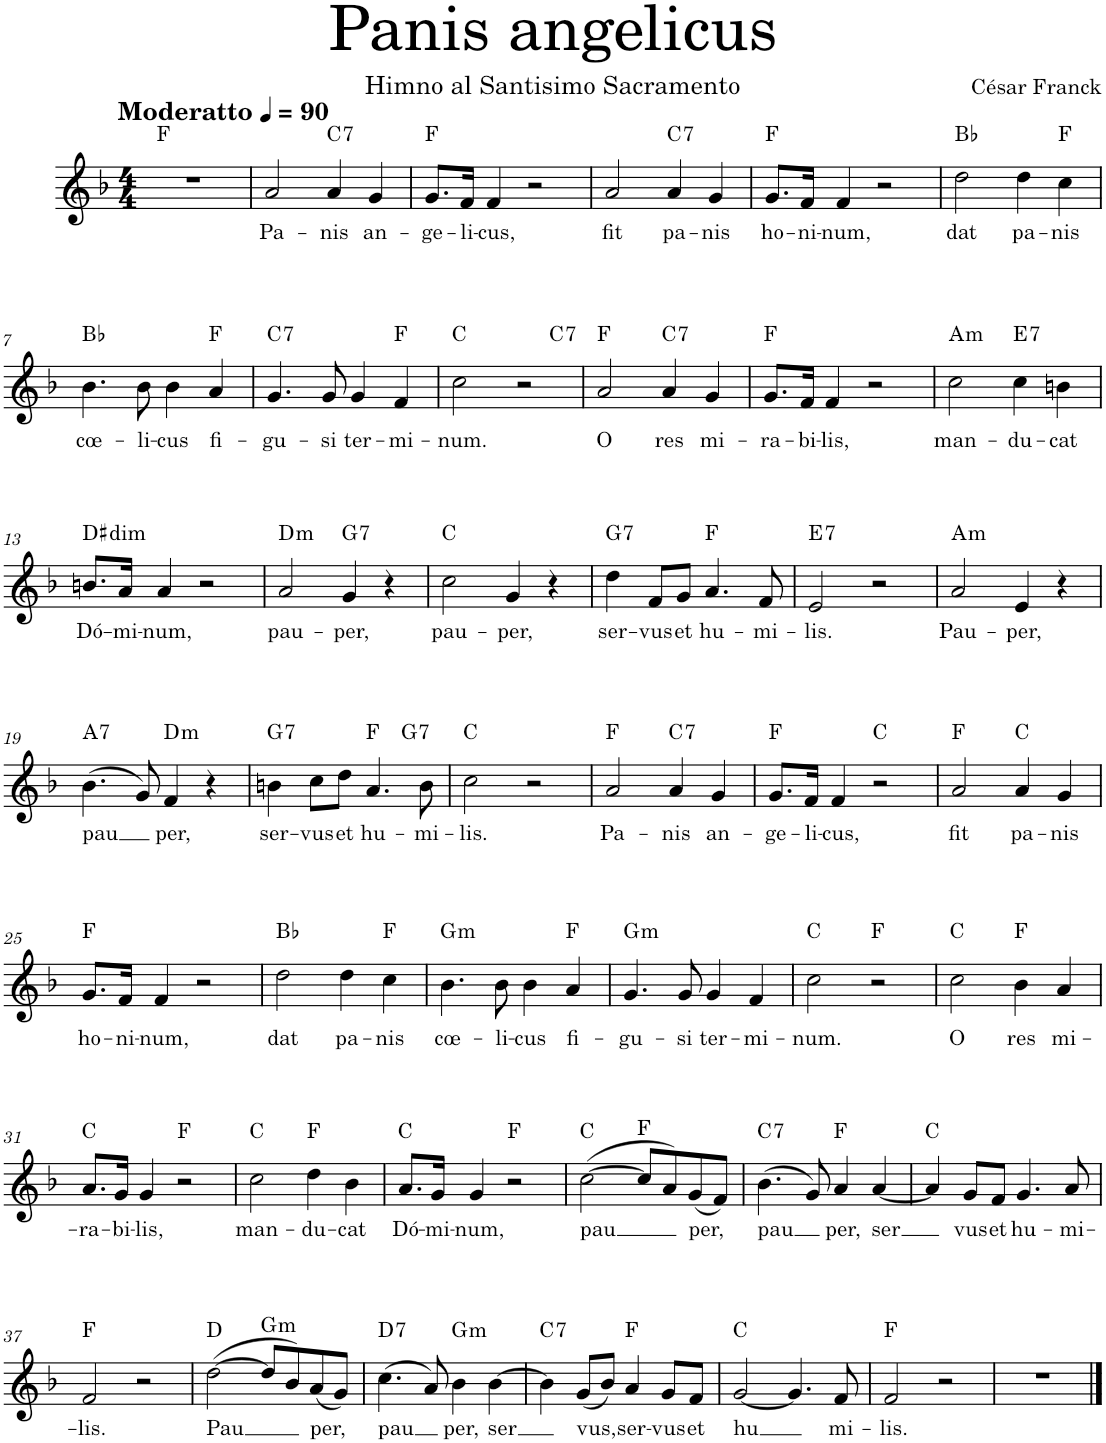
**kern	**text	**harte
*part1	*part1	*part1
*staff1	*staff1	*
*I"Soprano	*	*
*I'S.	*	*
*clefG2	*	*
*k[b-]	*	*
*M4/4	*	*
*MM90	*	*
=1	=1	=1
!LO:TX:a:B:t=Moderatto	!	!
1r	.	F:maj
=2	=2	=2
!	!LO:LY:b	!
2a/	Pa-	.
!	!LO:LY:b	!LO:H:kt=7
4a/	-nis	C:7
!	!LO:LY:b	!
4g/	an-	.
=3	=3	=3
!	!LO:LY:b	!
8.g/L	-ge-	F:maj
!	!LO:LY:b	!
16f/Jk	-li-	.
!	!LO:LY:b	!
4f/	-cus,	.
2r	.	.
=4	=4	=4
!	!LO:LY:b	!
2a/	fit	.
!	!LO:LY:b	!LO:H:kt=7
4a/	pa-	C:7
!	!LO:LY:b	!
4g/	-nis	.
=5	=5	=5
!	!LO:LY:b	!
8.g/L	ho-	F:maj
!	!LO:LY:b	!
16f/Jk	-ni-	.
!	!LO:LY:b	!
4f/	-num,	.
2r	.	.
=6	=6	=6
!	!LO:LY:b	!
2dd\	dat	Bb:maj
!	!LO:LY:b	!
4dd\	pa-	.
!	!LO:LY:b	!
4cc\	-nis	F:maj
!!LO:LB:g=z
=7	=7	=7
!	!LO:LY:b	!
4.b-\	cœ-	Bb:maj
!	!LO:LY:b	!
8b-\	-li-	.
!	!LO:LY:b	!
4b-\	-cus	.
!	!LO:LY:b	!
4a/	fi-	F:maj
=8	=8	=8
!	!LO:LY:b	!LO:H:kt=7
4.g/	-gu-	C:7
!	!LO:LY:b	!
8g/	-si	.
!	!LO:LY:b	!
4g/	ter-	.
!	!LO:LY:b	!
4f/	-mi-	F:maj
=9	=9	=9
!	!LO:LY:b	!
*^	*	*
2cc\	2.ryy	-num.	C:maj
2r	.	.	.
!	!	!	!LO:H:kt=7
.	4ryy	.	C:7
=10	=10	=10	=10
!	!	!LO:LY:b	!
*v	*v	*	*
2a/	O	F:maj
!	!LO:LY:b	!LO:H:kt=7
4a/	res	C:7
!	!LO:LY:b	!
4g/	mi-	.
=11	=11	=11
!	!LO:LY:b	!
8.g/L	-ra-	F:maj
!	!LO:LY:b	!
16f/Jk	-bi-	.
!	!LO:LY:b	!
4f/	-lis,	.
2r	.	.
=12	=12	=12
!	!LO:LY:b	!LO:H:kt=m
2cc\	man-	A:min
!	!LO:LY:b	!LO:H:kt=7
4cc\	-du-	E:7
!	!LO:LY:b	!
4bn\	-cat	.
!!LO:LB:g=z
=13	=13	=13
!	!LO:LY:b	!LO:H:kt=dim
8.bn/L	Dó-	D#:dim
!	!LO:LY:b	!
16a/Jk	-mi-	.
!	!LO:LY:b	!
4a/	-num,	.
2r	.	.
=14	=14	=14
!	!LO:LY:b	!LO:H:kt=m
2a/	pau-	D:min
!	!LO:LY:b	!LO:H:kt=7
4g/	-per,	G:7
4r	.	.
=15	=15	=15
!	!LO:LY:b	!
2cc\	pau-	C:maj
!	!LO:LY:b	!
4g/	-per,	.
4r	.	.
=16	=16	=16
!	!LO:LY:b	!LO:H:kt=7
4dd\	ser-	G:7
!	!LO:LY:b	!
8f/L	-vus	.
!	!LO:LY:b	!
8g/J	et	.
!	!LO:LY:b	!
4.a/	hu-	F:maj
!	!LO:LY:b	!
8f/	-mi-	.
=17	=17	=17
!	!LO:LY:b	!LO:H:kt=7
2e/	-lis.	E:7
2r	.	.
=18	=18	=18
!	!LO:LY:b	!LO:H:kt=m
2a/	Pau-	A:min
!	!LO:LY:b	!
4e/	-per,	.
4r	.	.
!!LO:LB:g=z
=19	=19	=19
!	!LO:LY:b	!LO:H:kt=7
(4.b-\	pau	A:7
8g/)	.	.
!	!LO:LY:b	!LO:H:kt=m
4f/	per,	D:min
4r	.	.
=20	=20	=20
!	!LO:LY:b	!LO:H:kt=7
*^	*	*
4bn\	2.ryy	ser-	G:7
!	!	!LO:LY:b	!
8cc\L	.	-vus	.
!	!	!LO:LY:b	!
8dd\J	.	et	.
!	!	!LO:LY:b	!
4.a/	.	hu-	F:maj
!	!	!	!LO:H:kt=7
.	4ryy	.	G:7
!	!	!LO:LY:b	!
8b\	.	-mi-	.
=21	=21	=21	=21
!	!	!LO:LY:b	!
*v	*v	*	*
2cc\	-lis.	C:maj
2r	.	.
=22	=22	=22
!	!LO:LY:b	!
2a/	Pa-	F:maj
!	!LO:LY:b	!LO:H:kt=7
4a/	-nis	C:7
!	!LO:LY:b	!
4g/	an-	.
=23	=23	=23
!	!LO:LY:b	!
8.g/L	-ge-	F:maj
!	!LO:LY:b	!
16f/Jk	-li-	.
!	!LO:LY:b	!
4f/	-cus,	.
2r	.	C:maj
=24	=24	=24
!	!LO:LY:b	!
2a/	fit	F:maj
!	!LO:LY:b	!
4a/	pa-	C:maj
!	!LO:LY:b	!
4g/	-nis	.
!!LO:LB:g=z
=25	=25	=25
!	!LO:LY:b	!
8.g/L	ho-	F:maj
!	!LO:LY:b	!
16f/Jk	-ni-	.
!	!LO:LY:b	!
4f/	-num,	.
2r	.	.
=26	=26	=26
!	!LO:LY:b	!
2dd\	dat	Bb:maj
!	!LO:LY:b	!
4dd\	pa-	.
!	!LO:LY:b	!
4cc\	-nis	F:maj
=27	=27	=27
!	!LO:LY:b	!LO:H:kt=m
4.b-\	cœ-	G:min
!	!LO:LY:b	!
8b-\	-li-	.
!	!LO:LY:b	!
4b-\	-cus	.
!	!LO:LY:b	!
4a/	fi-	F:maj
=28	=28	=28
!	!LO:LY:b	!LO:H:kt=m
4.g/	-gu-	G:min
!	!LO:LY:b	!
8g/	-si	.
!	!LO:LY:b	!
4g/	ter-	.
!	!LO:LY:b	!
4f/	-mi-	.
=29	=29	=29
!	!LO:LY:b	!
2cc\	-num.	C:maj
2r	.	F:maj
=30	=30	=30
!	!LO:LY:b	!
2cc\	O	C:maj
!	!LO:LY:b	!
4b-\	res	F:maj
!	!LO:LY:b	!
4a/	mi-	.
!!LO:LB:g=z
=31	=31	=31
!	!LO:LY:b	!
8.a/L	-ra-	C:maj
!	!LO:LY:b	!
16g/Jk	-bi-	.
!	!LO:LY:b	!
4g/	-lis,	.
2r	.	F:maj
=32	=32	=32
!	!LO:LY:b	!
2cc\	man-	C:maj
!	!LO:LY:b	!
4dd\	-du-	F:maj
!	!LO:LY:b	!
4b-\	-cat	.
=33	=33	=33
!	!LO:LY:b	!
8.a/L	Dó-	C:maj
!	!LO:LY:b	!
16g/Jk	-mi-	.
!	!LO:LY:b	!
4g/	-num,	.
2r	.	F:maj
=34	=34	=34
!	!LO:LY:b	!
([2cc\	pau	C:maj
8cc/L]	.	F:maj
8a/)	.	.
!	!LO:LY:b	!
(8g/	per,	.
8f/J)	.	.
=35	=35	=35
!	!LO:LY:b	!LO:H:kt=7
(4.b-\	pau	C:7
8g/)	.	.
!	!LO:LY:b	!
4a/	per,	F:maj
!	!LO:LY:b	!
[4a/	ser	.
=36	=36	=36
4a/]	.	C:maj
!	!LO:LY:b	!
8g/L	vus	.
!	!LO:LY:b	!
8f/J	et	.
!	!LO:LY:b	!
4.g/	hu-	.
!	!LO:LY:b	!
8a/	-mi-	.
!!LO:LB:g=z
=37	=37	=37
!	!LO:LY:b	!
2f/	-lis.	F:maj
2r	.	.
=38	=38	=38
!	!LO:LY:b	!
([2dd\	Pau	D:maj
!	!	!LO:H:kt=m
8dd/L]	.	G:min
8b-/)	.	.
!	!LO:LY:b	!
(8a/	per,	.
8g/J)	.	.
=39	=39	=39
!	!LO:LY:b	!LO:H:kt=7
(4.cc\	pau	D:7
8a/)	.	.
!	!LO:LY:b	!LO:H:kt=m
4b-\	per,	G:min
!	!LO:LY:b	!
[4b-\	ser	.
=40	=40	=40
!	!	!LO:H:kt=7
4b-\]	.	C:7
!	!LO:LY:b	!
(8g/L	vus,	.
8b-/J)	.	.
!	!LO:LY:b	!
4a/	ser-	F:maj
!	!LO:LY:b	!
8g/L	-vus	.
!	!LO:LY:b	!
8f/J	et	.
=41	=41	=41
!	!LO:LY:b	!
[2g/	hu	C:maj
4.g/]	.	.
!	!LO:LY:b	!
8f/	mi-	.
=42	=42	=42
!	!LO:LY:b	!
2f/	-lis.	F:maj
2r	.	.
=43	=43	=43
1r	.	.
==	==	==
*-	*-	*-
